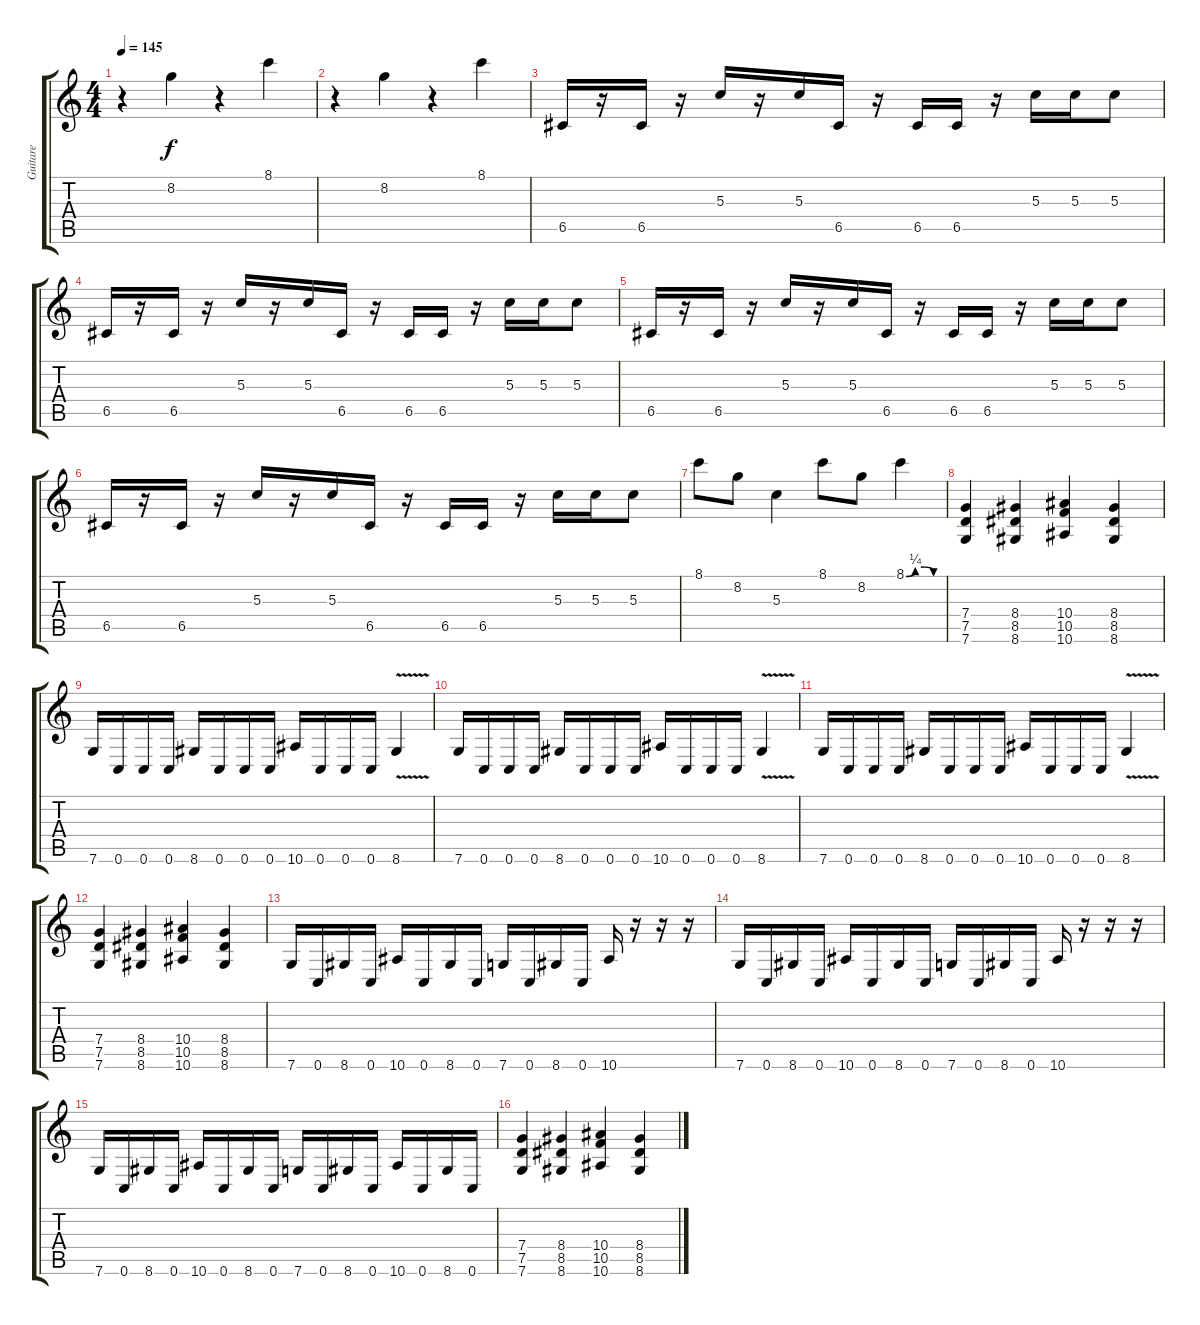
\track ("Guitare" "Guitare") {instrument overdrivenguitar}
\staff {score tabs}
\tuning (E4 B3 G3 C3 G2 C2) {hide}
\ts (4 4)
\tempo 145
\clef g2
\ks c
r.4{dy f volume 16} 8.2.4 r.4 8.1.4 |
r.4 8.2.4 r.4 8.1.4 |
6.5.16{volume 8 instrument distortionguitar} r.16 6.5.16 r.16 5.3.16 r.16 5.3.16 6.5.16 r.16 6.5.16 6.5.16 r.16 5.3.16 5.3.16 5.3.8 |
6.5.16 r.16 6.5.16 r.16 5.3.16 r.16 5.3.16 6.5.16 r.16 6.5.16 6.5.16 r.16 5.3.16 5.3.16 5.3.8 |
6.5.16 r.16 6.5.16 r.16 5.3.16 r.16 5.3.16 6.5.16 r.16 6.5.16 6.5.16 r.16 5.3.16 5.3.16 5.3.8 |
6.5.16 r.16 6.5.16 r.16 5.3.16 r.16 5.3.16 6.5.16 r.16 6.5.16 6.5.16 r.16 5.3.16 5.3.16 5.3.8 |
8.1.8{volume 13} 8.2.8 5.3.4 8.1.8 8.2.8 8.1{be (custom 0 0 15 1 30 1 45 0 60 0)}.4 |
(7.4 7.5 7.6).4{volume 16 instrument overdrivenguitar} (8.4 8.5 8.6).4 (10.4 10.5 10.6).4 (8.4 8.5 8.6).4 |
7.6.16 0.6.16 0.6.16 0.6.16 8.6.16 0.6.16 0.6.16 0.6.16 10.6.16 0.6.16 0.6.16 0.6.16 8.6{v}.4 |
7.6.16 0.6.16 0.6.16 0.6.16 8.6.16 0.6.16 0.6.16 0.6.16 10.6.16 0.6.16 0.6.16 0.6.16 8.6{v}.4 |
7.6.16 0.6.16 0.6.16 0.6.16 8.6.16 0.6.16 0.6.16 0.6.16 10.6.16 0.6.16 0.6.16 0.6.16 8.6{v}.4 |
(7.4 7.5 7.6).4 (8.4 8.5 8.6).4 (10.4 10.5 10.6).4 (8.4 8.5 8.6).4 |
7.6.16 0.6.16 8.6.16 0.6.16 10.6.16 0.6.16 8.6.16 0.6.16 7.6.16 0.6.16 8.6.16 0.6.16 10.6.16 r.16 r.16 r.16 |
7.6.16 0.6.16 8.6.16 0.6.16 10.6.16 0.6.16 8.6.16 0.6.16 7.6.16 0.6.16 8.6.16 0.6.16 10.6.16 r.16 r.16 r.16 |
7.6.16 0.6.16 8.6.16 0.6.16 10.6.16 0.6.16 8.6.16 0.6.16 7.6.16 0.6.16 8.6.16 0.6.16 10.6.16 0.6.16 8.6.16 0.6.16 |
(7.4 7.5 7.6).4 (8.4 8.5 8.6).4 (10.4 10.5 10.6).4 (8.4 8.5 8.6).4
